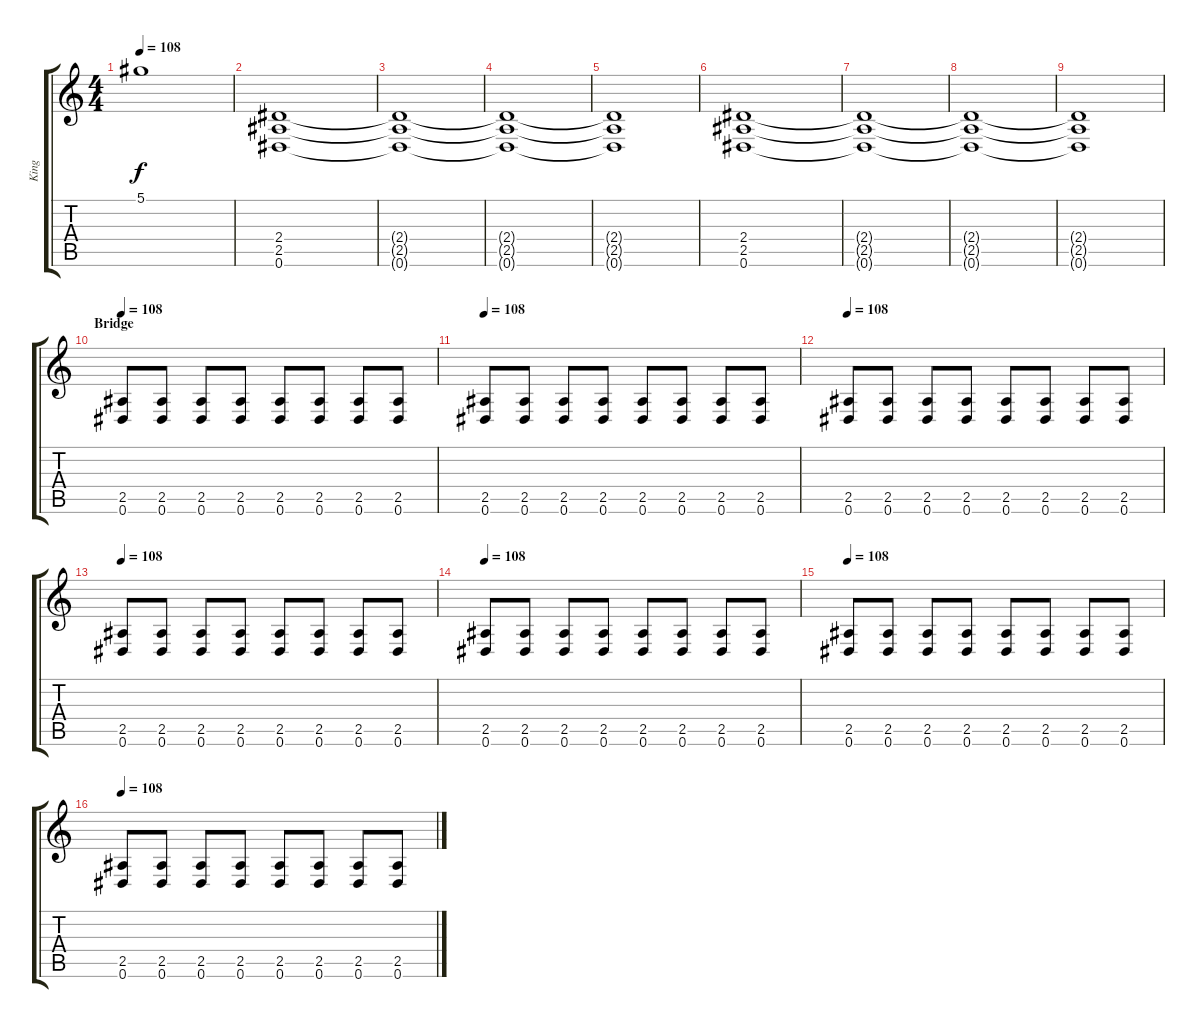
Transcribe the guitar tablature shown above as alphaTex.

\track ("King" "King") {instrument distortionguitar}
\staff {score tabs}
\tuning (Eb4 Bb3 Gb3 Db3 Ab2 Eb2) {hide}
\ts (4 4)
\tempo 108
\clef g2
\ks c
5.1{t}.1{dy f} |
(2.4 2.5 0.6).1 |
(2.4{t} 2.5{t} 0.6{t}).1 |
(2.4{t} 2.5{t} 0.6{t}).1 |
(2.4{t} 2.5{t} 0.6{t}).1 |
(2.4 2.5 0.6).1 |
(2.4{t} 2.5{t} 0.6{t}).1 |
(2.4{t} 2.5{t} 0.6{t}).1 |
(2.4{t} 2.5{t} 0.6{t}).1 |
\section ("" "Bridge")
\tempo 108
(2.5 0.6).8 (2.5 0.6).8 (2.5 0.6).8 (2.5 0.6).8 (2.5 0.6).8 (2.5 0.6).8 (2.5 0.6).8 (2.5 0.6).8 |
\tempo 108
(2.5 0.6).8 (2.5 0.6).8 (2.5 0.6).8 (2.5 0.6).8 (2.5 0.6).8 (2.5 0.6).8 (2.5 0.6).8 (2.5 0.6).8 |
\tempo 108
(2.5 0.6).8 (2.5 0.6).8 (2.5 0.6).8 (2.5 0.6).8 (2.5 0.6).8 (2.5 0.6).8 (2.5 0.6).8 (2.5 0.6).8 |
\tempo 108
(2.5 0.6).8 (2.5 0.6).8 (2.5 0.6).8 (2.5 0.6).8 (2.5 0.6).8 (2.5 0.6).8 (2.5 0.6).8 (2.5 0.6).8 |
\tempo 108
(2.5 0.6).8 (2.5 0.6).8 (2.5 0.6).8 (2.5 0.6).8 (2.5 0.6).8 (2.5 0.6).8 (2.5 0.6).8 (2.5 0.6).8 |
\tempo 108
(2.5 0.6).8 (2.5 0.6).8 (2.5 0.6).8 (2.5 0.6).8 (2.5 0.6).8 (2.5 0.6).8 (2.5 0.6).8 (2.5 0.6).8 |
\tempo 108
(2.5 0.6).8 (2.5 0.6).8 (2.5 0.6).8 (2.5 0.6).8 (2.5 0.6).8 (2.5 0.6).8 (2.5 0.6).8 (2.5 0.6).8
